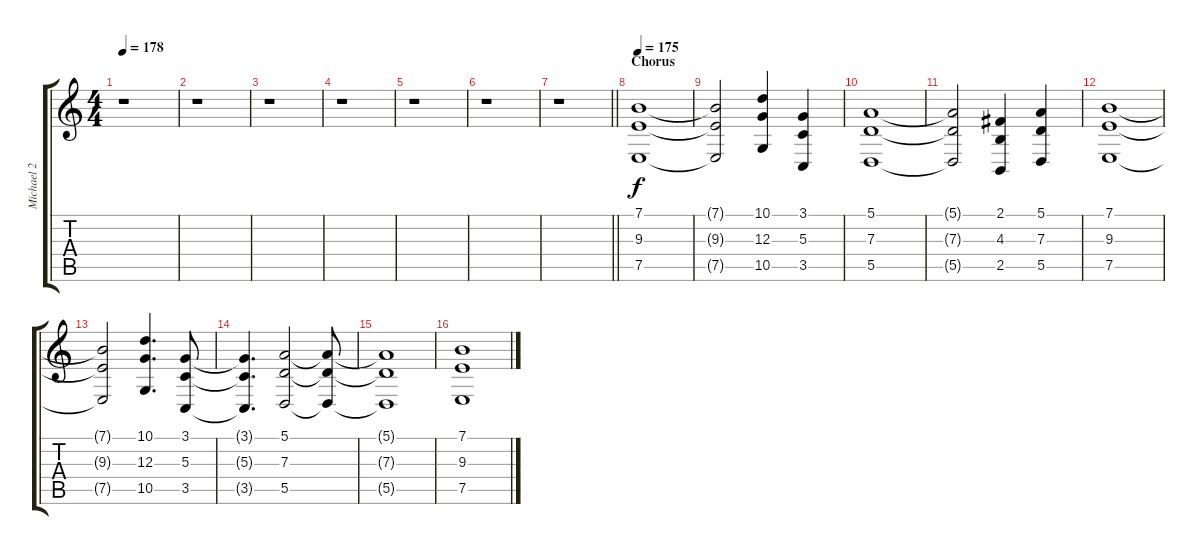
\track ("Michael 2" "Michael 2") {instrument stringensemble1}
\staff {score tabs}
\tuning (E4 B3 G3 D3 A2 E2) {hide}
\ts (4 4)
\tempo 178
\clef g2
\ks c
r.1{dy f} |
r.1 |
r.1 |
r.1 |
r.1 |
r.1 |
\barLineRight lightlight
r.1 |
\section ("" "Chorus")
\tempo 175
(7.1 9.3 7.5).1{volume 11} |
(7.1{t} 9.3{t} 7.5{t}).2 (10.1 12.3 10.5).4 (3.1 5.3 3.5).4 |
(5.1 7.3 5.5).1 |
(5.1{t} 7.3{t} 5.5{t}).2 (2.1 4.3 2.5).4 (5.1 7.3 5.5).4 |
(7.1 9.3 7.5).1 |
(7.1{t} 9.3{t} 7.5{t}).2 (10.1 12.3 10.5).4{d} (3.1 5.3 3.5).8 |
(3.1{t} 5.3{t} 3.5{t}).4{d} (5.1 7.3 5.5).2 (5.1{t} 7.3{t} 5.5{t}).8 |
(5.1{t} 7.3{t} 5.5{t}).1 |
(7.1 9.3 7.5).1{volume 11}
